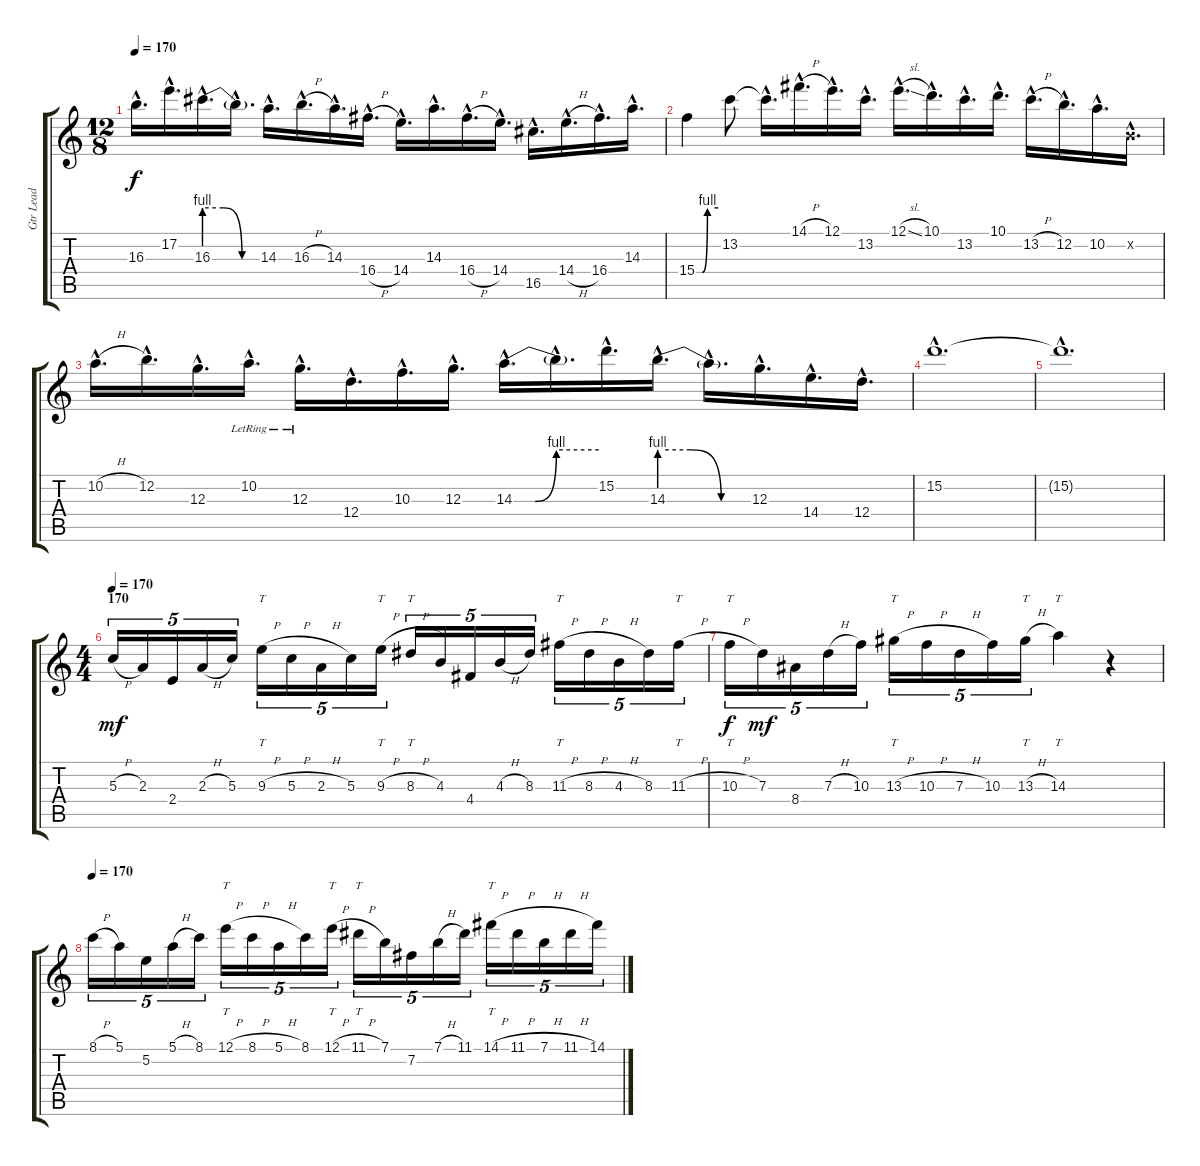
\track ("Gtr Lead" "Gtr Lead") {instrument overdrivenguitar}
\staff {score tabs}
\tuning (E4 B3 G3 D3 A2 E2) {hide}
\ts (12 8)
\tempo 170
\clef g2
\ks c
16.3{hac t}.16{d dy f} 17.2{hac}.16{d} 16.3{be (custom 0 4 20 4 40 0 60 0) hac}.16{d} 16.3{hac t}.16{d} 14.3{hac}.16{d} 16.3{h hac}.16{d} 14.3{hac}.16{d} 16.4{h hac}.16{d} 14.4{hac}.16{d} 14.3{hac}.16{d} 16.4{h hac}.16{d} 14.4{hac}.16{d} 16.5{hac}.16{d} 14.4{h hac}.16{d} 16.4{hac}.16{d} 14.3{hac}.16{d} |
15.4{be (custom 0 0 15 0 30 4 60 4)}.4 13.2.8 13.2{hac t}.16{d} 14.1{h hac}.16{d} 12.1{hac}.16{d} 13.2{hac}.16{d} 12.1{sl hac}.16{d} 10.1{hac}.16{d} 13.2{hac}.16{d} 10.1{hac}.16{d} 13.2{h hac}.16{d} 12.2{hac}.16{d} 10.2{hac}.16{d} 0.2{hac x}.16{d} |
10.2{h hac}.16{d} 12.2{hac}.16{d} 12.3{hac}.16{d} 10.2{hac lr}.16{d} 12.3{hac lr}.16{d} 12.4{hac}.16{d} 10.3{hac}.16{d} 12.3{hac}.16{d} 14.3{be (custom 0 0 15 0 30 4 60 4) hac}.16{d} 14.3{hac t}.16{d} 15.2{hac}.16{d} 14.3{be (custom 0 4 20 4 40 0 60 0) hac}.16{d} 14.3{hac t}.16{d} 12.3{hac}.16{d} 14.4{hac}.16{d} 12.4{hac}.16{d} |
15.2{hac}.1{d} |
15.2{hac t}.1{d} |
\ts (4 4)
\section ("" "170")
\tempo 170
5.3{h}.16{tu (5 4) dy mf} 2.3.16{tu (5 4)} 2.4.16{tu (5 4)} 2.3{h}.16{tu (5 4)} 5.3.16{tu (5 4)} 9.3{h}.16{tt tu (5 4)} 5.3{h}.16{tu (5 4)} 2.3{h}.16{tu (5 4)} 5.3.16{tu (5 4)} 9.3{h}.16{tt tu (5 4)} 8.3{h}.16{tt tu (5 4)} 4.3.16{tu (5 4)} 4.4.16{tu (5 4)} 4.3{h}.16{tu (5 4)} 8.3.16{tu (5 4)} 11.3{h}.16{tt tu (5 4)} 8.3{h}.16{tu (5 4)} 4.3{h}.16{tu (5 4)} 8.3.16{tu (5 4)} 11.3{h}.16{tt tu (5 4)} |
10.3{h}.16{tt tu (5 4) dy f} 7.3.16{tu (5 4) dy mf} 8.4.16{tu (5 4)} 7.3{h}.16{tu (5 4)} 10.3.16{tu (5 4)} 13.3{h}.16{tt tu (5 4)} 10.3{h}.16{tu (5 4)} 7.3{h}.16{tu (5 4)} 10.3.16{tu (5 4)} 13.3{h}.16{tt tu (5 4)} 14.3.4{tt} r.4 |
\tempo 170
8.1{h}.16{tu (5 4)} 5.1.16{tu (5 4)} 5.2.16{tu (5 4)} 5.1{h}.16{tu (5 4)} 8.1.16{tu (5 4)} 12.1{h}.16{tt tu (5 4)} 8.1{h}.16{tu (5 4)} 5.1{h}.16{tu (5 4)} 8.1.16{tu (5 4)} 12.1{h}.16{tt tu (5 4)} 11.1{h}.16{tt tu (5 4)} 7.1.16{tu (5 4)} 7.2.16{tu (5 4)} 7.1{h}.16{tu (5 4)} 11.1.16{tu (5 4)} 14.1{h}.16{tt tu (5 4)} 11.1{h}.16{tu (5 4)} 7.1{h}.16{tu (5 4)} 11.1{h}.16{tu (5 4)} 14.1.16{tu (5 4)}
